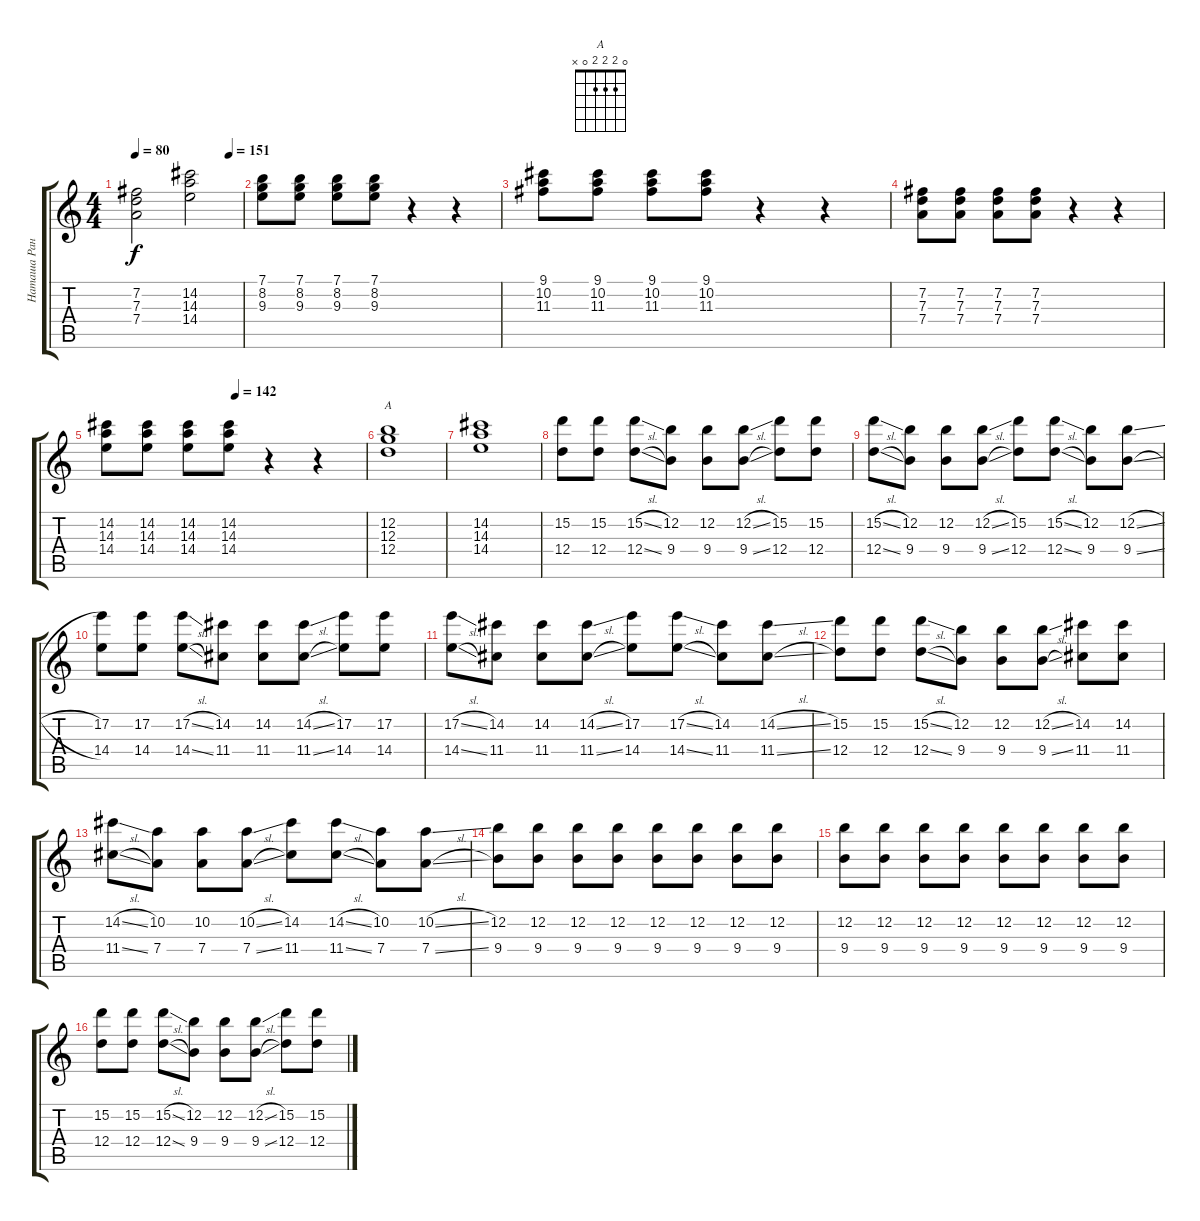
\track ("Наташа Ранетка" "Наташа Ран") {instrument distortionguitar}
\staff {score tabs}
\tuning (E4 B3 G3 D3 A2 E2) {hide}
\chord ("A" 0 2 2 2 0 x)
\ts (4 4)
\tempo 80
\tempo (151 0.875)
\clef g2
\ks c
(7.2 7.3 7.4).2{dy f instrument distortionguitar} (14.2 14.3 14.4).2 |
(7.1 8.2 9.3).8{instrument distortionguitar} (7.1 8.2 9.3).8 (7.1 8.2 9.3).8 (7.1 8.2 9.3).8 r.4 r.4 |
(9.1 10.2 11.3).8{instrument distortionguitar} (9.1 10.2 11.3).8 (9.1 10.2 11.3).8 (9.1 10.2 11.3).8 r.4 r.4 |
(7.2 7.3 7.4).8{instrument distortionguitar} (7.2 7.3 7.4).8 (7.2 7.3 7.4).8 (7.2 7.3 7.4).8 r.4 r.4 |
\tempo (142 0.5)
(14.2 14.3 14.4).8{instrument distortionguitar} (14.2 14.3 14.4).8 (14.2 14.3 14.4).8 (14.2 14.3 14.4).8 r.4 r.4 |
(12.2 12.3 12.4).1{ch "A"} |
(14.2 14.3 14.4).1 |
(15.2 12.4).8{volume 16 instrument distortionguitar} (15.2 12.4).8 (15.2{sl} 12.4{sl}).8 (12.2 9.4).8 (12.2 9.4).8 (12.2{sl} 9.4{sl}).8 (15.2 12.4).8 (15.2 12.4).8 |
(15.2{sl} 12.4{sl}).8 (12.2 9.4).8 (12.2 9.4).8 (12.2{sl} 9.4{sl}).8 (15.2 12.4).8 (15.2{sl} 12.4{sl}).8 (12.2 9.4).8 (12.2{sl} 9.4{sl}).8 |
(17.2 14.4).8{instrument distortionguitar} (17.2 14.4).8 (17.2{sl} 14.4{sl}).8 (14.2 11.4).8 (14.2 11.4).8 (14.2{sl} 11.4{sl}).8 (17.2 14.4).8 (17.2 14.4).8 |
(17.2{sl} 14.4{sl}).8{instrument distortionguitar} (14.2 11.4).8 (14.2 11.4).8 (14.2{sl} 11.4{sl}).8 (17.2 14.4).8 (17.2{sl} 14.4{sl}).8 (14.2 11.4).8 (14.2{sl} 11.4{sl}).8 |
(15.2 12.4).8{instrument distortionguitar} (15.2 12.4).8 (15.2{sl} 12.4{sl}).8 (12.2 9.4).8 (12.2 9.4).8 (12.2{sl} 9.4{sl}).8 (14.2 11.4).8 (14.2 11.4).8 |
(14.2{sl} 11.4{sl}).8{instrument distortionguitar} (10.2 7.4).8 (10.2 7.4).8 (10.2{sl} 7.4{sl}).8 (14.2 11.4).8 (14.2{sl} 11.4{sl}).8 (10.2 7.4).8 (10.2{sl} 7.4{sl}).8 |
(12.2 9.4).8{instrument distortionguitar} (12.2 9.4).8 (12.2 9.4).8 (12.2 9.4).8 (12.2 9.4).8 (12.2 9.4).8 (12.2 9.4).8 (12.2 9.4).8 |
(12.2 9.4).8{instrument distortionguitar} (12.2 9.4).8 (12.2 9.4).8 (12.2 9.4).8 (12.2 9.4).8 (12.2 9.4).8 (12.2 9.4).8 (12.2 9.4).8 |
(15.2 12.4).8{instrument distortionguitar} (15.2 12.4).8 (15.2{sl} 12.4{sl}).8 (12.2 9.4).8 (12.2 9.4).8 (12.2{sl} 9.4{sl}).8 (15.2 12.4).8 (15.2 12.4).8
